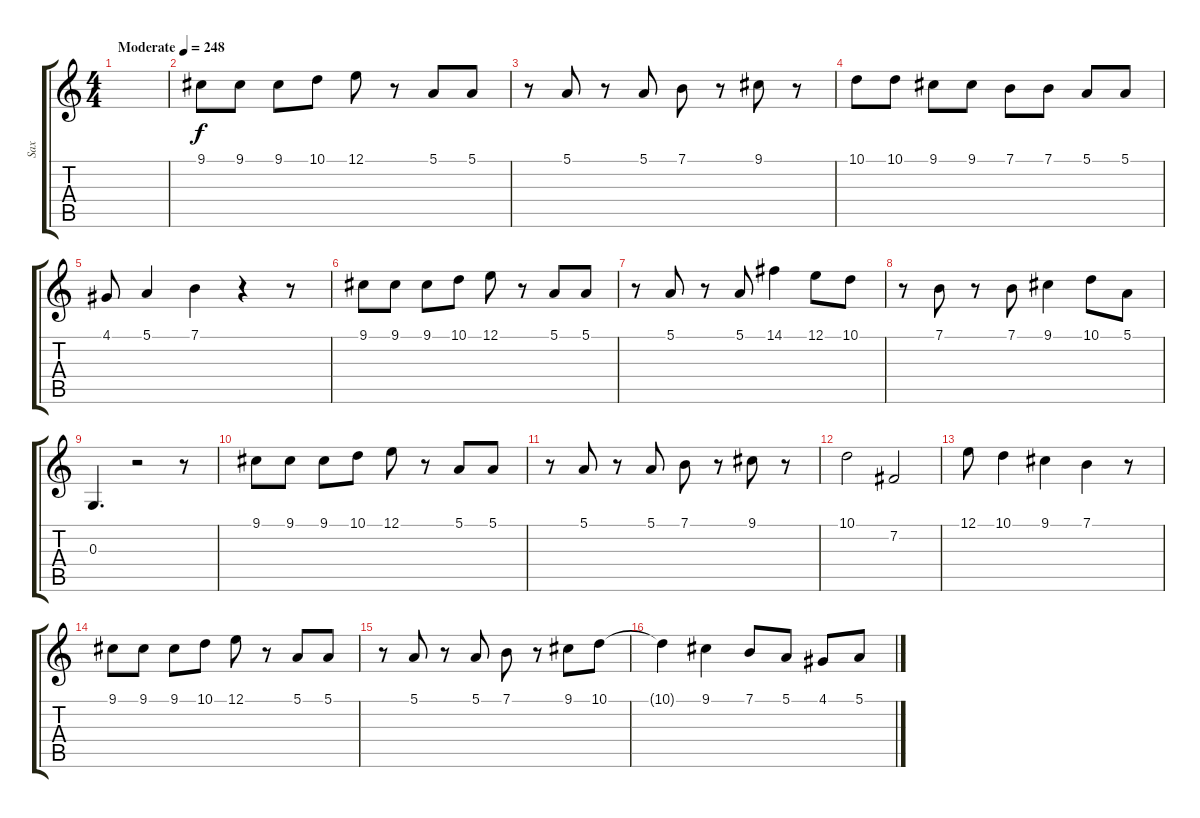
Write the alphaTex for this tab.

\track ("Sax" "Sax") {instrument altosax}
\staff {score tabs}
\tuning (E4 B3 G3 D3 A2 E2) {hide}
\ts (4 4)
\tempo (248 "Moderate")
\clef g2
\ks c
|
9.1.8 9.1.8 9.1.8 10.1.8 12.1.8 r.8 5.1.8 5.1.8 |
r.8 5.1.8 r.8 5.1.8 7.1.8 r.8 9.1.8 r.8 |
10.1.8 10.1.8 9.1.8 9.1.8 7.1.8 7.1.8 5.1.8 5.1.8 |
4.1.8 5.1.4 7.1.4 r.4 r.8 |
9.1.8 9.1.8 9.1.8 10.1.8 12.1.8 r.8 5.1.8 5.1.8 |
r.8 5.1.8 r.8 5.1.8 14.1.4 12.1.8 10.1.8 |
r.8 7.1.8 r.8 7.1.8 9.1.4 10.1.8 5.1.8 |
0.3.4{d} r.2 r.8 |
9.1.8 9.1.8 9.1.8 10.1.8 12.1.8 r.8 5.1.8 5.1.8 |
r.8 5.1.8 r.8 5.1.8 7.1.8 r.8 9.1.8 r.8 |
10.1.2 7.2.2 |
12.1.8 10.1.4 9.1.4 7.1.4 r.8 |
9.1.8 9.1.8 9.1.8 10.1.8 12.1.8 r.8 5.1.8 5.1.8 |
r.8 5.1.8 r.8 5.1.8 7.1.8 r.8 9.1.8 10.1.8 |
10.1{t}.4 9.1.4 7.1.8 5.1.8 4.1.8 5.1.8
